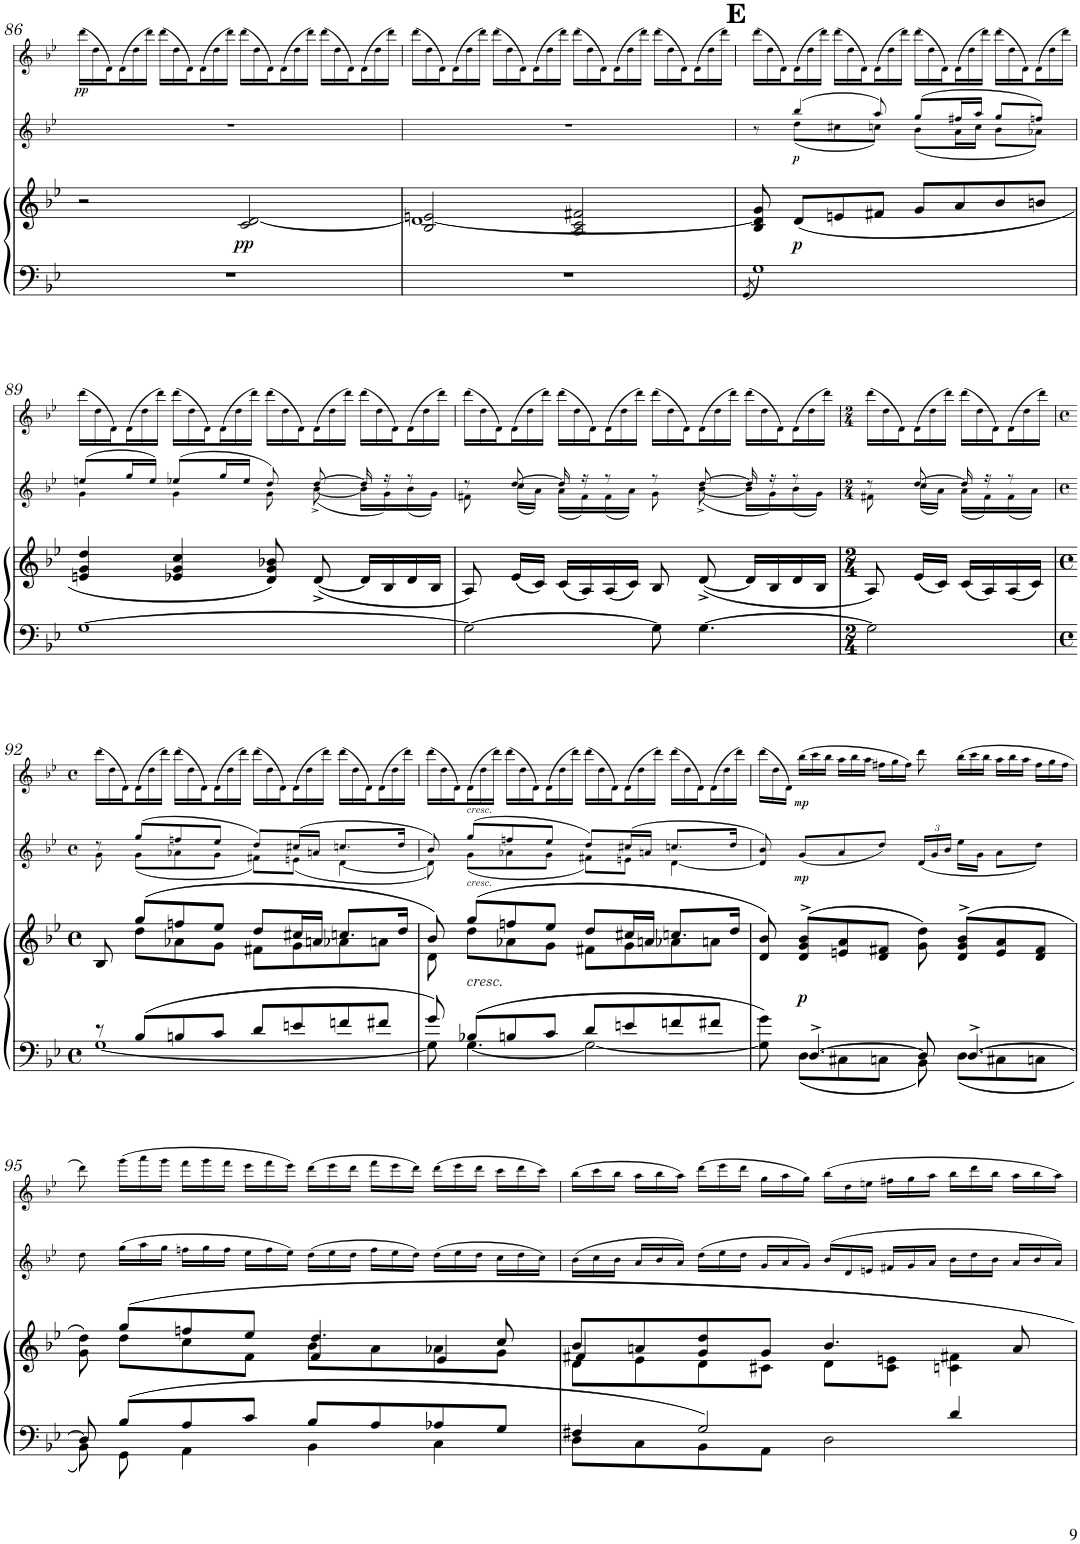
**kern	**kern	**dynam	**kern	**dynam	**kern	**dynam
*part3	*part3	*part3	*part2	*part2	*part1	*part1
*staff4	*staff3	*staff3/4	*staff2	*staff2	*staff1	*staff1
*I"Piano.	*	*	*I"Violin II.	*	*I"Violin I.	*
*I'Pno	*	*	*I'Vln	*	*I'Vln	*
!!LO:PB:g=z
*clefF4	*clefG2	*	*clefG2	*	*clefG2	*
*k[b-e-]	*k[b-e-]	*	*k[b-e-]	*	*k[b-e-]	*
*M4/4	*M4/4	*	*M4/4	*	*M4/4	*
*met(c)	*met(c)	*	*met(c)	*	*met(c)	*
*	*	*	*	*	*Xbrackettup	*
=86	=86	=86	=86	=86	=86	=86
!	!	!	!	!	!	!LO:DY:b
1r	2r	.	1r	.	(24ddd\LL	pp
.	.	.	.	.	24dd\	.
.	.	.	.	.	24d\)	.
.	.	.	.	.	(24d\	.
.	.	.	.	.	24dd\	.
.	.	.	.	.	24ddd\JJ)	.
.	.	.	.	.	(24ddd\LL	.
.	.	.	.	.	24dd\	.
.	.	.	.	.	24d\)	.
.	.	.	.	.	(24d\	.
.	.	.	.	.	24dd\	.
.	.	.	.	.	24ddd\JJ)	.
!	!	!LO:DY:b	!	!	!	!
.	2c/ [<2d/	pp	.	.	(24ddd\LL	.
.	.	.	.	.	24dd\	.
.	.	.	.	.	24d\)	.
.	.	.	.	.	(24d\	.
.	.	.	.	.	24dd\	.
.	.	.	.	.	24ddd\JJ)	.
.	.	.	.	.	(24ddd\LL	.
.	.	.	.	.	24dd\	.
.	.	.	.	.	24d\)	.
.	.	.	.	.	(24d\	.
.	.	.	.	.	24dd\	.
.	.	.	.	.	24ddd\JJ)	.
=87	=87	=87	=87	=87	=87	=87
*	*^	*	*	*	*	*
1r	1d_	2B-/ 2en/	.	1r	.	(24ddd\LL	.
.	.	.	.	.	.	24dd\	.
.	.	.	.	.	.	24d\)	.
.	.	.	.	.	.	(24d\	.
.	.	.	.	.	.	24dd\	.
.	.	.	.	.	.	24ddd\JJ)	.
.	.	.	.	.	.	(24ddd\LL	.
.	.	.	.	.	.	24dd\	.
.	.	.	.	.	.	24d\)	.
.	.	.	.	.	.	(24d\	.
.	.	.	.	.	.	24dd\	.
.	.	.	.	.	.	24ddd\JJ)	.
.	.	2A/ 2c/ 2f#X/	.	.	.	(24ddd\LL	.
.	.	.	.	.	.	24dd\	.
.	.	.	.	.	.	24d\)	.
.	.	.	.	.	.	(24d\	.
.	.	.	.	.	.	24dd\	.
.	.	.	.	.	.	24ddd\JJ)	.
.	.	.	.	.	.	(24ddd\LL	.
.	.	.	.	.	.	24dd\	.
.	.	.	.	.	.	24d\)	.
.	.	.	.	.	.	(24d\	.
.	.	.	.	.	.	24dd\	.
.	.	.	.	.	.	24ddd\JJ)	.
*	*v	*v	*	*	*	*	*
!!LO:REH:place=s1:a:B:cj:enc=none:fs=18:t=E
=88	=88	=88	=88	=88	=88	=88
8qGG/	.	.	.	.	.	.
*	*	*	*^	*	*	*
1G	8B-/ 8d/] 8g/	.	8r	8ryy	.	(24ddd\LL	.
.	.	.	.	.	.	24dd\	.
.	.	.	.	.	.	24d\)	.
!	!	!LO:DY:b	!	!	!LO:DY:b	!	!
.	(8d/L	p	(4bb-/	(8dd\L	p	(24d\	.
.	.	.	.	.	.	24dd\	.
.	.	.	.	.	.	24ddd\JJ)	.
.	8en/	.	.	8cc#X\	.	(24ddd\LL	.
.	.	.	.	.	.	24dd\	.
.	.	.	.	.	.	24d\)	.
.	8f#X/J	.	8aa'~/)	8ccn'~\J)	.	(24d\	.
.	.	.	.	.	.	24dd\	.
.	.	.	.	.	.	24ddd\JJ)	.
.	8g/L	.	(8gg/L	(8b-\L	.	(24ddd\LL	.
.	.	.	.	.	.	24dd\	.
.	.	.	.	.	.	24d\)	.
.	8a/	.	16ff#X/L	16a\L	.	(24d\	.
.	.	.	.	.	.	24dd\	.
.	.	.	16aa/JJ	16cc\JJ	.	.	.
.	.	.	.	.	.	24ddd\JJ)	.
.	8b-/	.	8gg/L	8b-\L	.	(24ddd\LL	.
.	.	.	.	.	.	24dd\	.
.	.	.	.	.	.	24d\)	.
.	8bn/J	.	8ffn/J)	8a-X\J)	.	(24d\	.
.	.	.	.	.	.	24dd\	.
.	.	.	.	.	.	24ddd\JJ)	.
!!LO:LB:g=z
=89	=89	=89	=89	=89	=89	=89	=89
[1G	4en/ 4g/ 4dd/	.	(8een/L	4g\	.	(24ddd\LL	.
.	.	.	.	.	.	24dd\	.
.	.	.	.	.	.	24d\)	.
.	.	.	16gg/L	.	.	(24d\	.
.	.	.	.	.	.	24dd\	.
.	.	.	16ee/JJ)	.	.	.	.
.	.	.	.	.	.	24ddd\JJ)	.
.	4e-X/ 4g/ 4cc/	.	(8ee-X/L	4g\	.	(24ddd\LL	.
.	.	.	.	.	.	24dd\	.
.	.	.	.	.	.	24d\)	.
.	.	.	16gg/L	.	.	(24d\	.
.	.	.	.	.	.	24dd\	.
.	.	.	16ee-/JJ	.	.	.	.
.	.	.	.	.	.	24ddd\JJ)	.
.	8d/'~ 8g/'~ 8b-X/'~)	.	8dd'~/)	8g'~\	.	(24ddd\LL	.
.	.	.	.	.	.	24dd\	.
.	.	.	.	.	.	24d\)	.
.	([8d^/	.	[8dd/	([8b-^\	.	(24d\	.
.	.	.	.	.	.	24dd\	.
.	.	.	.	.	.	24ddd\JJ)	.
.	16d/LL]	.	16dd/]	16b-\LL]	.	(24ddd\LL	.
.	.	.	.	.	.	24dd\	.
.	16B-/	.	16r	16g\)	.	.	.
.	.	.	.	.	.	24d\)	.
.	16d/	.	8r	(16b-\	.	(24d\	.
.	.	.	.	.	.	24dd\	.
.	16B-/JJ	.	.	16g\JJ)	.	.	.
.	.	.	.	.	.	24ddd\JJ)	.
=90	=90	=90	=90	=90	=90	=90	=90
2G\_	8A'~/)	.	8r	8f#X'~\	.	(24ddd\LL	.
.	.	.	.	.	.	24dd\	.
.	.	.	.	.	.	24d\)	.
.	(16e-/LL	.	[8dd/	(16cc\LL	.	(24d\	.
.	.	.	.	.	.	24dd\	.
.	16c/JJ)	.	.	16a\JJ)	.	.	.
.	.	.	.	.	.	24ddd\JJ)	.
.	(16c/LL	.	16dd/]	(16a\LL	.	(24ddd\LL	.
.	.	.	.	.	.	24dd\	.
.	16A/)	.	16r	16f#\)	.	.	.
.	.	.	.	.	.	24d\)	.
.	(16A/	.	8r	(16f#\	.	(24d\	.
.	.	.	.	.	.	24dd\	.
.	16c/JJ)	.	.	16a\JJ)	.	.	.
.	.	.	.	.	.	24ddd\JJ)	.
8G'~\]	8B-'~/	.	8r	8g'~\	.	(24ddd\LL	.
.	.	.	.	.	.	24dd\	.
.	.	.	.	.	.	24d\)	.
[4.G\	([8d^/	.	[8dd/	([8b-^\	.	(24d\	.
.	.	.	.	.	.	24dd\	.
.	.	.	.	.	.	24ddd\JJ)	.
.	16d/LL]	.	16dd/]	16b-\LL]	.	(24ddd\LL	.
.	.	.	.	.	.	24dd\	.
.	16B-/	.	16r	16g\)	.	.	.
.	.	.	.	.	.	24d\)	.
.	16d/	.	8r	(16b-\	.	(24d\	.
.	.	.	.	.	.	24dd\	.
.	16B-/JJ	.	.	16g\JJ)	.	.	.
.	.	.	.	.	.	24ddd\JJ)	.
=91	=91	=91	=91	=91	=91	=91	=91
*M2/4	*M2/4	*	*M2/4	*	*	*M2/4	*
2G\]	8A'~/)	.	8r	8f#X'~\	.	(24ddd\LL	.
.	.	.	.	.	.	24dd\	.
.	.	.	.	.	.	24d\)	.
.	(16e-/LL	.	[8dd/	(16cc\LL	.	(24d\	.
.	.	.	.	.	.	24dd\	.
.	16c/JJ)	.	.	16a\JJ)	.	.	.
.	.	.	.	.	.	24ddd\JJ)	.
.	(16c/LL	.	16dd/]	(16a\LL	.	(24ddd\LL	.
.	.	.	.	.	.	24dd\	.
.	16A/)	.	16r	16f#\)	.	.	.
.	.	.	.	.	.	24d\)	.
.	(16A/	.	8r	(16f#\	.	(24d\	.
.	.	.	.	.	.	24dd\	.
.	16c/JJ)	.	.	16a\JJ)	.	.	.
.	.	.	.	.	.	24ddd\JJ)	.
!!LO:LB:g=z
=92	=92	=92	=92	=92	=92	=92	=92
*M4/4	*M4/4	*	*M4/4	*	*	*M4/4	*
*met(c)	*met(c)	*	*met(c)	*	*	*met(c)	*
*^	*^	*	*	*	*	*	*
8r	[1G	8B-'~/	8ryy	.	8r	8g'~\	.	(24ddd\LL	.
.	.	.	.	.	.	.	.	24dd\	.
.	.	.	.	.	.	.	.	24d\)	.
8B-/L	.	(8gg/L	8dd\L	.	(8gg/L	(8g\L	.	(24d\	.
.	.	.	.	.	.	.	.	24dd\	.
.	.	.	.	.	.	.	.	24ddd\JJ)	.
8Bn/	.	8ffn/	8a-X\	.	8ffn/	8a-X\	.	(24ddd\LL	.
.	.	.	.	.	.	.	.	24dd\	.
.	.	.	.	.	.	.	.	24d\)	.
8c/J	.	8ee-/J	8g\J	.	8ee-/J	8g\J	.	(24d\	.
.	.	.	.	.	.	.	.	24dd\	.
.	.	.	.	.	.	.	.	24ddd\JJ)	.
8d/L	.	8dd/L	8f#X\L	.	8dd/L)	8f#X\L)	.	(24ddd\LL	.
.	.	.	.	.	.	.	.	24dd\	.
.	.	.	.	.	.	.	.	24d\)	.
8en/	.	16cc#X/L	8g\	.	(16cc#X/L	(8en\J	.	(24d\	.
.	.	.	.	.	.	.	.	24dd\	.
.	.	16an/JJ	.	.	16an/JJ	.	.	.	.
.	.	.	.	.	.	.	.	24ddd\JJ)	.
8fn/	.	8.ccn/L	8a-X\	.	8.ccn/L	[4d\	.	(24ddd\LL	.
.	.	.	.	.	.	.	.	24dd\	.
.	.	.	.	.	.	.	.	24d\)	.
8f#X/J	.	.	8an\J	.	.	.	.	(24d\	.
.	.	.	.	.	.	.	.	24dd\	.
.	.	16dd/Jk	.	.	16dd/Jk	.	.	.	.
.	.	.	.	.	.	.	.	24ddd\JJ)	.
=93	=93	=93	=93	=93	=93	=93	=93	=93	=93
8g'~/	8G'~\]	8b-'~/)	8d'~\	.	8b-'~/)	8d'~\])	.	(24ddd\LL	.
.	.	.	.	.	.	.	.	24dd\	.
.	.	.	.	.	.	.	.	24d\)	.
!	!	!	!	!	!	!	!	!LO:TX:b:i:t=cresc.	!
!	!	!	!	!	!LO:TX:b:i:t=cresc.	!	!	!	!
!	!	!LO:TX:b:i:t=cresc.	!	!	!	!	!	!	!
8B-X/L	[4.G\	(8gg/L	8dd\L	.	(8gg/L	(8g\L	.	(24d\	.
.	.	.	.	.	.	.	.	24dd\	.
.	.	.	.	.	.	.	.	24ddd\JJ)	.
8Bn/	.	8ffn/	8a-X\	.	8ffn/	8a-X\	.	(24ddd\LL	.
.	.	.	.	.	.	.	.	24dd\	.
.	.	.	.	.	.	.	.	24d\)	.
8c/J	.	8ee-/J	8g\J	.	8ee-/J	8g\J	.	(24d\	.
.	.	.	.	.	.	.	.	24dd\	.
.	.	.	.	.	.	.	.	24ddd\JJ)	.
8d/L	2G\_	8dd/L	8f#X\L	.	8dd/L)	8f#X\L)	.	(24ddd\LL	.
.	.	.	.	.	.	.	.	24dd\	.
.	.	.	.	.	.	.	.	24d\)	.
8en/	.	16cc#X/L	8g\	.	(16cc#X/L	8en\J	.	(24d\	.
.	.	.	.	.	.	.	.	24dd\	.
.	.	16an/JJ	.	.	16an/JJ	.	.	.	.
.	.	.	.	.	.	.	.	24ddd\JJ)	.
8fn/	.	8.ccn/L	8a-X\	.	8.ccn/L	[4d\	.	(24ddd\LL	.
.	.	.	.	.	.	.	.	24dd\	.
.	.	.	.	.	.	.	.	24d\)	.
8f#X/J	.	.	8an\J	.	.	.	.	(24d\	.
.	.	.	.	.	.	.	.	24dd\	.
.	.	16dd/Jk	.	.	16dd/Jk	.	.	.	.
.	.	.	.	.	.	.	.	24ddd\JJ)	.
*	*	*v	*v	*	*	*	*	*	*
*	*	*	*	*v	*v	*	*	*
=94	=94	=94	=94	=94	=94	=94	=94
8G\]'~ 8g\'~	8ryy	8d/'~ 8b-/'~)	.	8d/]'~ 8b-/'~)	.	(24ddd\LL	.
.	.	.	.	.	.	24dd\	.
.	.	.	.	.	.	24d\JJ)	.
!	!	!	!LO:DY:b	!	!LO:DY:b	!	!LO:DY:b
[4.D^/	8D\L	(8d/^> 8g/^> 8b-/^>L	p	(8g/L	mp	(24bb-\LL	mp
.	.	.	.	.	.	24ccc\	.
.	.	.	.	.	.	24bb-\JJ	.
.	8C#X\	8en/ 8a/	.	8a/	.	24aa\LL	.
.	.	.	.	.	.	24bb-\	.
.	.	.	.	.	.	24aa\JJ	.
.	8Cn\J	8d/ 8f#X/J	.	8dd/J)	.	24ff#X\LL	.
.	.	.	.	.	.	24gg\	.
.	.	.	.	.	.	24ff#\JJ)	.
*	*	*	*	*Xbrackettup	*	*	*
8D'~/]	8BB-'~\	8g\'~ 8dd\'~)	.	(<24d/LL	.	8ddd'~\	.
.	.	.	.	24g/	.	.	.
.	.	.	.	24b-/JJ	.	.	.
[4.D^/	8D\L	(8d/^> 8g/^> 8b-/^>L	.	16ee-\LL	.	(24bb-\LL	.
.	.	.	.	.	.	24ccc\	.
.	.	.	.	16g\JJ	.	.	.
.	.	.	.	.	.	24bb-\JJ	.
.	8C#X\	8e/ 8a/	.	8a\L	.	24aa\LL	.
.	.	.	.	.	.	24bb-\	.
.	.	.	.	.	.	24aa\JJ	.
.	8Cn\J	8d/ 8f#/J	.	8dd\J)	.	24ff#\LL	.
.	.	.	.	.	.	24gg\	.
.	.	.	.	.	.	24ff#\JJ	.
!!LO:LB:g=z
=95	=95	=95	=95	=95	=95	=95	=95
*	*	*^	*	*	*	*	*
*	*	*	*^	*	*	*	*	*
8D'~/]	8BB-'~\	8g\'~ 8dd\'~)	8ryy	2ryy	.	8dd'~\	.	8ddd'~\)	.
8B-/L	8GG\	8gg/L	8dd\L	.	.	(24gg\LL	.	(24ggg\LL	.
.	.	.	.	.	.	24aa\	.	24aaa\	.
.	.	.	.	.	.	24gg\JJ	.	24ggg\JJ	.
8A/	4AA\	8ffn/	8cc\	.	.	24ffn\LL	.	24fff\LL	.
.	.	.	.	.	.	24gg\	.	24ggg\	.
.	.	.	.	.	.	24ff\JJ	.	24fff\JJ	.
8c/J	.	8ee-/J	8f\J	.	.	24ee-\LL	.	24eee-\LL	.
.	.	.	.	.	.	24ff\	.	24fff\	.
.	.	.	.	.	.	24ee-\JJ)	.	24eee-\JJ)	.
8B-/L	4BB-\	4.dd/	8b-\L	4f/	.	(24dd\LL	.	(24ddd\LL	.
.	.	.	.	.	.	24ee-\	.	24eee-\	.
.	.	.	.	.	.	24dd\JJ	.	24ddd\JJ	.
8A/	.	.	8a\	.	.	24ff\LL	.	24fff\LL	.
.	.	.	.	.	.	24ee-\	.	24eee-\	.
.	.	.	.	.	.	24dd\JJ)	.	24ddd\JJ)	.
8A-X/	4C\	.	8a-X\	4e-/	.	(24dd\LL	.	(24ddd\LL	.
.	.	.	.	.	.	24ee-\	.	24eee-\	.
.	.	.	.	.	.	24dd\JJ	.	24ddd\JJ	.
8G/J	.	8cc/	8g\J	.	.	24cc\LL	.	24ccc\LL	.
.	.	.	.	.	.	24dd\	.	24ddd\	.
.	.	.	.	.	.	24cc\JJ)	.	24ccc\JJ)	.
=96	=96	=96	=96	=96	=96	=96	=96	=96	=96
4F#X/	8D\L	8b-/L	4f#X/	8d\L	.	(24b-\LL	.	(24bb-\LL	.
.	.	.	.	.	.	24cc\	.	24ccc\	.
.	.	.	.	.	.	24b-\JJ	.	24bb-\JJ	.
.	8C\	8an/	.	8e-\	.	24a/LL	.	24aa\LL	.
.	.	.	.	.	.	24b-/	.	24bb-\	.
.	.	.	.	.	.	24a/JJ)	.	24aa\JJ)	.
2G/	8BB-\	8g/ 8dd/	4ryy	8d\	.	(24dd\LL	.	(24ddd\LL	.
.	.	.	.	.	.	24ee-\	.	24eee-\	.
.	.	.	.	.	.	24dd\JJ	.	24ddd\JJ	.
.	8AA\J	8g/J	.	8c#X\J	.	24g/LL	.	24gg\LL	.
.	.	.	.	.	.	24a/	.	24aa\	.
.	.	.	.	.	.	24g/JJ)	.	24gg\JJ)	.
.	2D\	4.b-/	2ryy	8d\L	.	(24b-/LL	.	(24bb-\LL	.
.	.	.	.	.	.	24d/	.	24dd\	.
.	.	.	.	.	.	24en/JJ	.	24een\JJ	.
.	.	.	.	8c#\ 8en\J	.	24f#X/LL	.	24ff#X\LL	.
.	.	.	.	.	.	24g/	.	24gg\	.
.	.	.	.	.	.	24a/JJ	.	24aa\JJ	.
4d/	.	.	.	4cn\ 4f#X\	.	24b-\LL	.	24bb-\LL	.
.	.	.	.	.	.	24dd\	.	24ddd\	.
.	.	.	.	.	.	24b-\JJ	.	24bb-\JJ	.
.	.	8a/	.	.	.	24a/LL	.	24aa\LL	.
.	.	.	.	.	.	24b-/	.	24bb-\	.
.	.	.	.	.	.	24a/JJ)	.	24aa\JJ)	.
*v	*v	*	*	*	*	*	*	*	*
*	*v	*v	*v	*	*	*	*	*
=	=	=	=	=	=	=
*-	*-	*-	*-	*-	*-	*-
